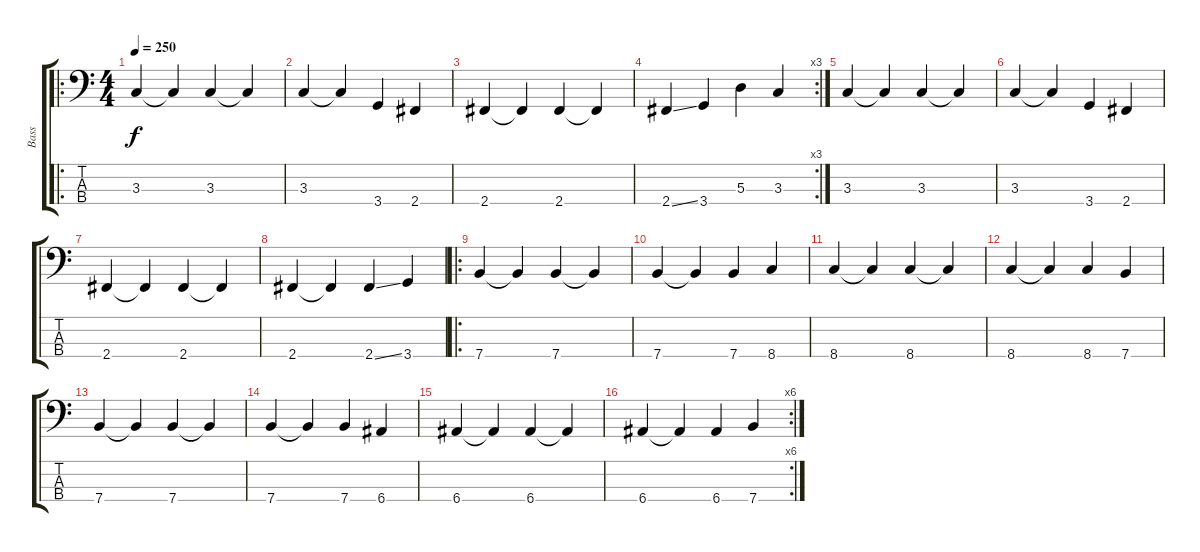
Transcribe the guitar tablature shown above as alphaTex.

\track ("Bass" "Bass") {instrument electricbasspick}
\staff {score tabs}
\tuning (G2 D2 A1 E1) {hide}
\ro
\ts (4 4)
\tempo 250
\clef f4
\ks c
3.3.4{dy f instrument electricbasspick} 3.3{t}.4 3.3.4 3.3{t}.4 |
3.3.4 3.3{t}.4 3.4.4 2.4.4 |
2.4.4 2.4{t}.4 2.4.4 2.4{t}.4 |
\rc 3
2.4{ss}.4 3.4.4 5.3.4 3.3.4 |
3.3.4{instrument electricbasspick} 3.3{t}.4 3.3.4 3.3{t}.4 |
3.3.4 3.3{t}.4 3.4.4 2.4.4 |
2.4.4 2.4{t}.4 2.4.4 2.4{t}.4 |
2.4.4 2.4{t}.4 2.4{ss}.4 3.4.4 |
\ro
7.4.4 7.4{t}.4 7.4.4 7.4{t}.4 |
7.4.4 7.4{t}.4 7.4.4 8.4.4 |
8.4.4 8.4{t}.4 8.4.4 8.4{t}.4 |
8.4.4 8.4{t}.4 8.4.4 7.4.4 |
7.4.4 7.4{t}.4 7.4.4 7.4{t}.4 |
7.4.4 7.4{t}.4 7.4.4 6.4.4 |
6.4.4 6.4{t}.4 6.4.4 6.4{t}.4 |
\rc 6
6.4.4 6.4{t}.4 6.4.4 7.4.4
